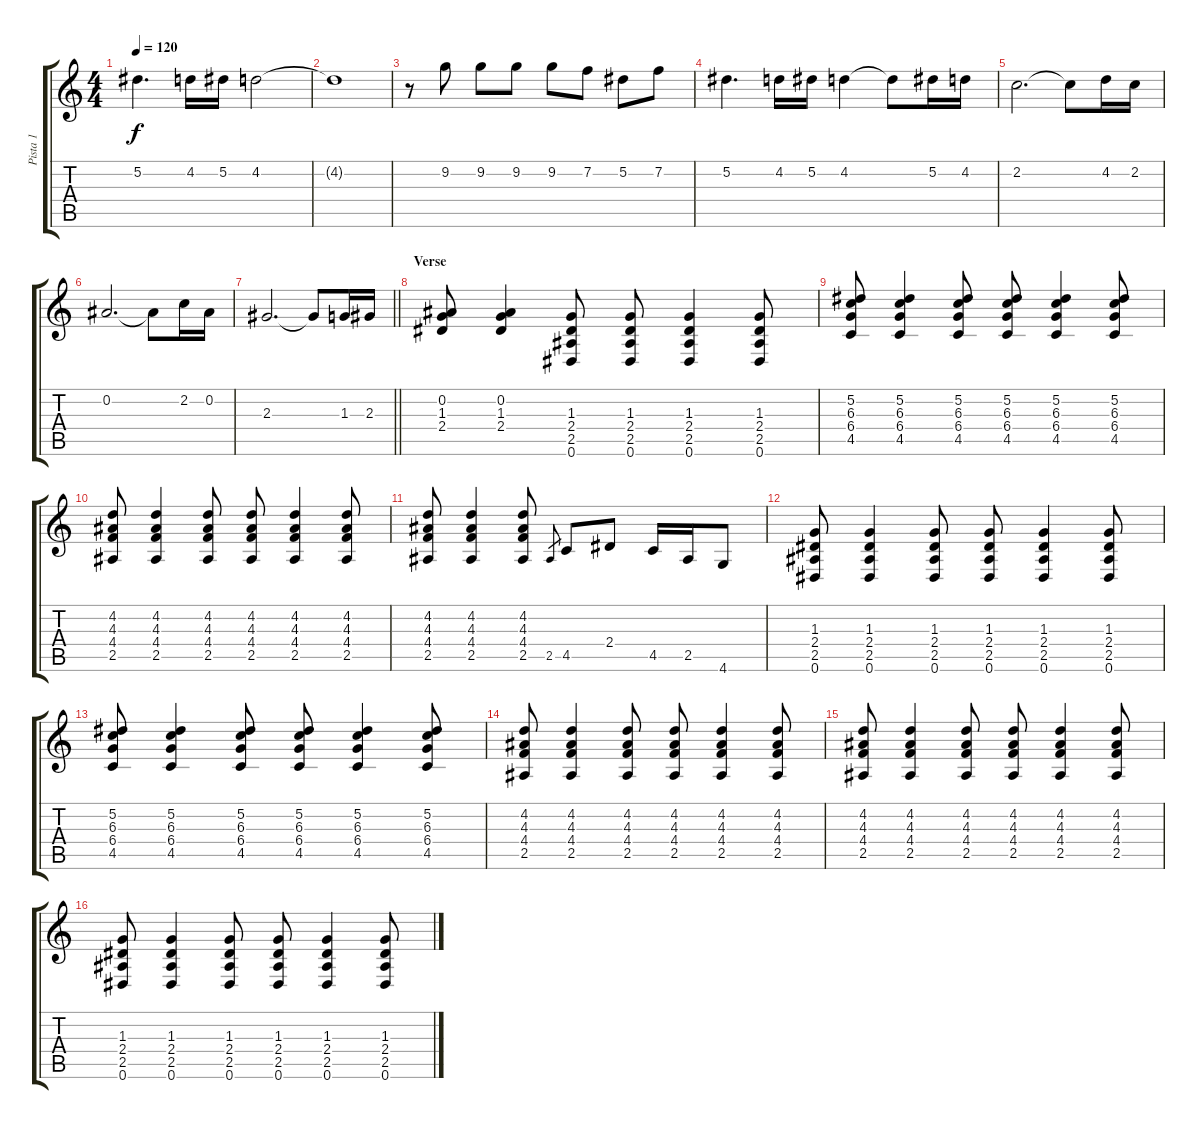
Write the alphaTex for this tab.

\track ("Pista 1" "Pista 1") {instrument overdrivenguitar}
\staff {score tabs}
\tuning (Eb4 Bb3 Gb3 Db3 Ab2 Eb2) {hide}
\ts (4 4)
\tempo 120
\clef g2
\ks c
5.2.4{d dy f} 4.2.16 5.2.16 4.2.2 |
4.2{t}.1 |
r.8 9.2.8 9.2.8 9.2.8 9.2.8 7.2.8 5.2.8 7.2.8 |
5.2.4{d} 4.2.16 5.2.16 4.2.4 4.2{t}.8 5.2.16 4.2.16 |
2.2.2{d} 2.2{t}.8 4.2.16 2.2.16 |
0.2.2{d} 0.2{t}.8 2.2.16 0.2.16 |
\barLineRight lightlight
2.3.2{d} 2.3{t}.8 1.3.16 2.3.16 |
\section ("" "Verse")
(0.2 1.3 2.4).8 (0.2 1.3 2.4).4 (1.3 2.4 2.5 0.6).8 (1.3 2.4 2.5 0.6).8 (1.3 2.4 2.5 0.6).4 (1.3 2.4 2.5 0.6).8 |
(5.2 6.3 6.4 4.5).8 (5.2 6.3 6.4 4.5).4 (5.2 6.3 6.4 4.5).8 (5.2 6.3 6.4 4.5).8 (5.2 6.3 6.4 4.5).4 (5.2 6.3 6.4 4.5).8 |
(4.2 4.3 4.4 2.5).8 (4.2 4.3 4.4 2.5).4 (4.2 4.3 4.4 2.5).8 (4.2 4.3 4.4 2.5).8 (4.2 4.3 4.4 2.5).4 (4.2 4.3 4.4 2.5).8 |
(4.2 4.3 4.4 2.5).8 (4.2 4.3 4.4 2.5).4 (4.2 4.3 4.4 2.5).8 2.5.8{gr} 4.5.8 2.4.8 4.5.16 2.5.16 4.6.8 |
(1.3 2.4 2.5 0.6).8 (1.3 2.4 2.5 0.6).4 (1.3 2.4 2.5 0.6).8 (1.3 2.4 2.5 0.6).8 (1.3 2.4 2.5 0.6).4 (1.3 2.4 2.5 0.6).8 |
(5.2 6.3 6.4 4.5).8 (5.2 6.3 6.4 4.5).4 (5.2 6.3 6.4 4.5).8 (5.2 6.3 6.4 4.5).8 (5.2 6.3 6.4 4.5).4 (5.2 6.3 6.4 4.5).8 |
(4.2 4.3 4.4 2.5).8 (4.2 4.3 4.4 2.5).4 (4.2 4.3 4.4 2.5).8 (4.2 4.3 4.4 2.5).8 (4.2 4.3 4.4 2.5).4 (4.2 4.3 4.4 2.5).8 |
(4.2 4.3 4.4 2.5).8 (4.2 4.3 4.4 2.5).4 (4.2 4.3 4.4 2.5).8 (4.2 4.3 4.4 2.5).8 (4.2 4.3 4.4 2.5).4 (4.2 4.3 4.4 2.5).8 |
(1.3 2.4 2.5 0.6).8 (1.3 2.4 2.5 0.6).4 (1.3 2.4 2.5 0.6).8 (1.3 2.4 2.5 0.6).8 (1.3 2.4 2.5 0.6).4 (1.3 2.4 2.5 0.6).8
